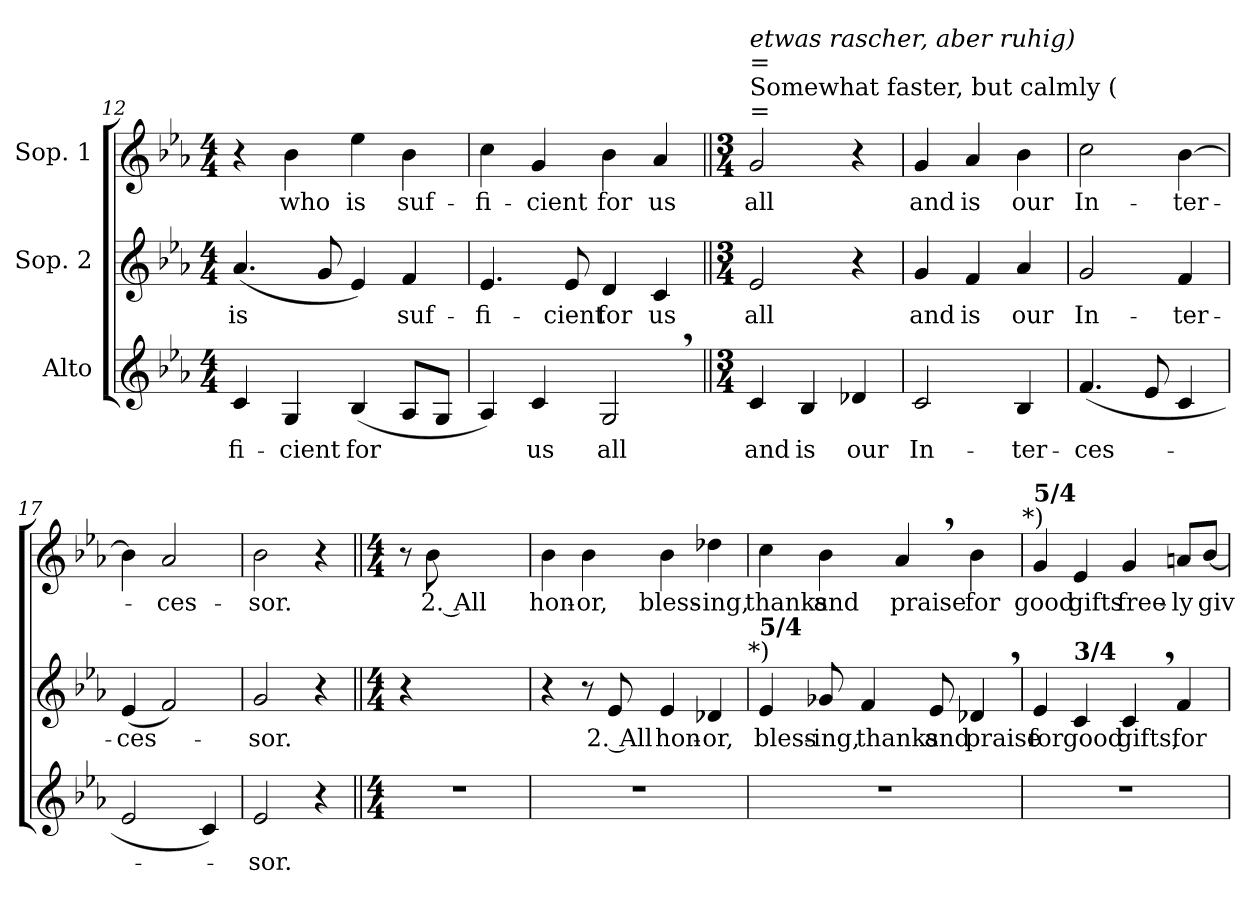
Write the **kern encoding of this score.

**kern	**text	**kern	**text	**kern	**text
*part3	*part3	*part2	*part2	*part1	*part1
*staff3	*staff3	*staff2	*staff2	*staff1	*staff1
*I"Alto	*	*I"Sop. 2	*	*I"Sop. 1	*
*clefG2	*	*clefG2	*	*clefG2	*
*k[b-e-a-]	*	*k[b-e-a-]	*	*k[b-e-a-]	*
*E-:	*	*E-:	*	*E-:	*
*M4/4	*	*M4/4	*	*M4/4	*
=12	=12	=12	=12	=12	=12
!	!LO:LY:b	!	!	!	!
!	!	!	!LO:LY:b	!	!
4c/	-fi-	(<4.a-/	is	4r	.
!	!LO:LY:b	!	!	!	!
!	!	!	!	!	!LO:LY:b
4G/	-cient	.	.	4b-\	who
.	.	8g/	.	.	.
!	!LO:LY:b	!	!	!	!
!	!	!	!	!	!LO:LY:b
(<4B-/	for	4e-/)	.	4ee-\	is
!	!	!	!LO:LY:b	!	!
!	!	!	!	!	!LO:LY:b
8A-/L	.	4f/	suf-	4b-\	suf-
8G/J	.	.	.	.	.
=13	=13	=13	=13	=13	=13
!	!	!	!LO:LY:b	!	!
!	!	!	!	!	!LO:LY:b
4A-/)	.	4.e-/	-fi-	4cc\	-fi-
!	!LO:LY:b	!	!	!	!
!	!	!	!	!	!LO:LY:b
4c/	us	.	.	4g/	-cient
!	!	!	!LO:LY:b	!	!
.	.	8e-/	-cient	.	.
!	!LO:LY:b	!	!	!	!
!	!	!	!LO:LY:b	!	!
!	!	!	!	!	!LO:LY:b
2G,>/	all	4d/	for	4b-\	for
!	!	!	!LO:LY:b	!	!
!	!	!	!	!	!LO:LY:b
.	.	4c/	us	4a-/	us
!!LO:LB:g=z
=14||	=14||	=14||	=14||	=14||	=14||
*M3/4	*	*M3/4	*	*M3/4	*
!	!LO:LY:b	!	!	!	!
!	!	!	!LO:LY:b	!	!
!	!	!	!	!LO:TX:a:t==	!
!	!	!	!	!LO:TX:a:t=Somewhat faster, but calmly (	!
!	!	!	!	!LO:TX:a:t==	!
!	!	!	!	!LO:TX:a:i:t=etwas rascher, aber ruhig)	!
!	!	!	!	!	!LO:LY:b
4c/	and	2e-/	all	2g/	all
!	!LO:LY:b	!	!	!	!
4B-/	is	.	.	.	.
!	!LO:LY:b	!	!	!	!
4d-X/	our	4r	.	4r	.
=15	=15	=15	=15	=15	=15
!	!LO:LY:b	!	!	!	!
!	!	!	!LO:LY:b	!	!
!	!	!	!	!	!LO:LY:b
2c/	In-	4g/	and	4g/	and
!	!	!	!LO:LY:b	!	!
!	!	!	!	!	!LO:LY:b
.	.	4f/	is	4a-/	is
!	!LO:LY:b	!	!	!	!
!	!	!	!LO:LY:b	!	!
!	!	!	!	!	!LO:LY:b
4B-/	-ter-	4a-/	our	4b-\	our
=16	=16	=16	=16	=16	=16
!	!LO:LY:b	!	!	!	!
!	!	!	!LO:LY:b	!	!
!	!	!	!	!	!LO:LY:b
(<4.f/	-ces-	2g/	In-	2cc\	In-
8e-/	.	.	.	.	.
!	!	!	!LO:LY:b	!	!
!	!	!	!	!	!LO:LY:b
4c/	.	4f/	-ter-	[4b-\	-ter-
=17	=17	=17	=17	=17	=17
!	!	!	!LO:LY:b	!	!
2e-/	.	(<4e-/	-ces-	4b-\]	.
!	!	!	!	!	!LO:LY:b
.	.	2f/)	.	2a-/	-ces-
4c/)	.	.	.	.	.
=18	=18	=18	=18	=18	=18
!	!LO:LY:b	!	!	!	!
!	!	!	!LO:LY:b	!	!
!	!	!	!	!	!LO:LY:b
2e-/	-sor.	2g/	-sor.	2b-\	-sor.
4r	.	4r	.	4r	.
!!LO:LB:g=z
=19||	=19||	=19||	=19||	=19||	=19||
*M4/4	*	*M4/4	*	*M4/4	*
1r	.	4r	.	8r	.
!	!	!	!	!	!LO:LY:b
.	.	.	.	8b-\	2. All
.	.	2.ryy	.	2.ryy	.
=20	=20	=20	=20	=20	=20
!	!	!	!	!	!LO:LY:b
1r	.	4r	.	4b-\	hon-
!	!	!	!	!	!LO:LY:b
.	.	8r	.	4b-\	-or,
!	!	!	!LO:LY:b	!	!
.	.	8e-/	2. All	.	.
!	!	!	!LO:LY:b	!	!
!	!	!	!	!	!LO:LY:b
.	.	4e-/	hon-	4b-\	bless-
!	!	!	!LO:LY:b	!	!
!	!	!	!	!	!LO:LY:b
.	.	4d-X/	-or,	4dd-X\	-ing,
!	!	!LO:TX:a:t=*)	!	!	!
=21	=21	=21	=21	=21	=21
!	!	!	!LO:LY:b	!	!
!	!	!LO:TX:a:B:t=5/4	!	!	!
!	!	!	!	!	!LO:LY:b
1r	.	4e-/	bless-	4cc\	thanks
!	!	!	!LO:LY:b	!	!
!	!	!	!	!	!LO:LY:b
.	.	8g-X/	-ing,	4b-\	and
!	!	!	!LO:LY:b	!	!
.	.	4f/	thanks	.	.
!	!	!	!	!	!LO:LY:b
.	.	.	.	4a-,>/	praise
!	!	!	!LO:LY:b	!	!
.	.	8e-/	and	.	.
!	!	!	!LO:LY:b	!	!
!	!	!	!	!	!LO:LY:b
.	.	4d-X,>/	praise	4b-\	for
!	!	!	!	!LO:TX:a:t=*)	!
=22	=22	=22	=22	=22	=22
!	!	!	!LO:LY:b	!	!
!	!	!	!	!LO:TX:a:B:t=5/4	!
!	!	!	!	!	!LO:LY:b
1r	.	4e-/	for	4g/	good
!	!	!	!LO:LY:b	!	!
!	!	!LO:TX:a:B:t=3/4	!	!	!
!	!	!	!	!	!LO:LY:b
.	.	4c/	good	4e-/	gifts
!	!	!	!LO:LY:b	!	!
!	!	!	!	!	!LO:LY:b
.	.	4c,>/	gifts,	4g/	free-
!	!	!	!LO:LY:b	!	!
!	!	!	!	!	!LO:LY:b
.	.	4f/	for	8an/L	-ly
!	!	!	!	!	!LO:LY:b
.	.	.	.	[8b-/J	giv-
=	=	=	=	=	=
*-	*-	*-	*-	*-	*-
